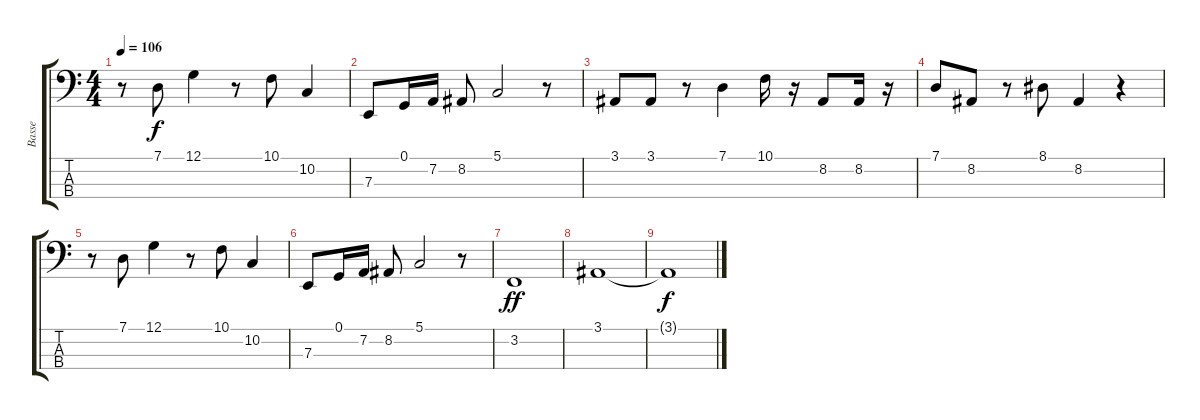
\track ("Basse" "Basse") {instrument electricbassfinger}
\staff {score tabs}
\tuning (G1 D1 A0 E0) {hide}
\ts (4 4)
\tempo 106
\clef f4
\ks c
r.8{dy f} 7.1.8 12.1.4 r.8 10.1.8 10.2.4 |
7.3.8 0.1.16 7.2.16 8.2.8 5.1.2 r.8 |
3.1.8 3.1.8 r.8 7.1.4 10.1.16 r.16 8.2.8 8.2.16 r.16 |
7.1.8 8.2.8 r.8 8.1.8 8.2.4 r.4 |
r.8 7.1.8 12.1.4 r.8 10.1.8 10.2.4 |
7.3.8 0.1.16 7.2.16 8.2.8 5.1.2 r.8 |
3.2.1{dy ff} |
3.1.1 |
3.1{t}.1{dy f}
